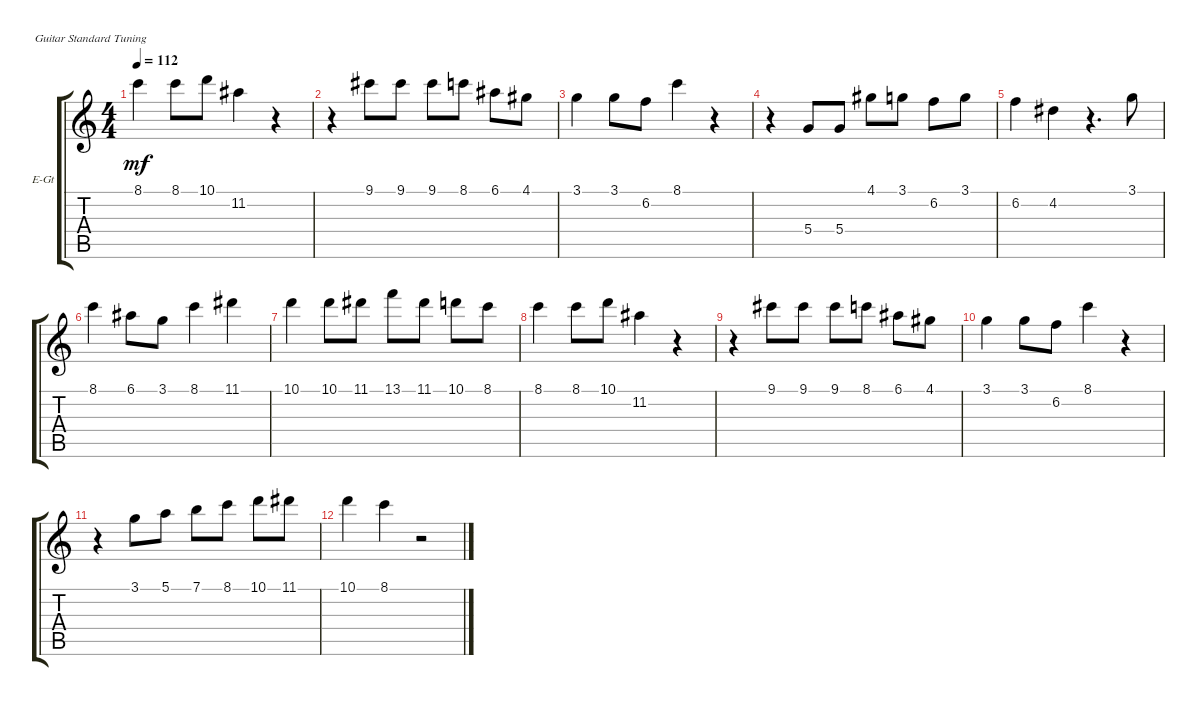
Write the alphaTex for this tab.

\bracketExtendMode groupsimilarinstruments
\firstSystemTrackNameOrientation horizontal
\otherSystemsTrackNameOrientation horizontal
\track ("Voice" "E-Gt") {instrument acousticgrandpiano}
\staff {score tabs}
\tuning (E4 B3 G3 D3 A2 E2)
\displaytranspose 12
\ts (4 4)
\tempo 112
\clef g2
\scale
0.333333
\ks c
8.1.4{dy mf} 8.1.8 10.1.8 11.2.4 r.4 |
\scale
0.333333 r.4 9.1.8 9.1.8 9.1.8 8.1.8 6.1.8 4.1.8 |
\scale
0.333333 3.1.4 3.1.8 6.2.8 8.1.4 r.4 |
\scale
0.333333 r.4 5.4.8 5.4.8 4.1.8 3.1.8 6.2.8 3.1.8 |
\scale
0.333333 6.2.4 4.2.4 r.4{d} 3.1.8 |
\scale
0.333333 8.1.4 6.1.8 3.1.8 8.1.4 11.1.4 |
\scale
0.333333 10.1.4 10.1.8 11.1.8 13.1.8 11.1.8 10.1.8 8.1.8 |
\scale
0.333333 8.1.4 8.1.8 10.1.8 11.2.4 r.4 |
\scale
0.333333 r.4 9.1.8 9.1.8 9.1.8 8.1.8 6.1.8 4.1.8 |
\scale
0.333333 3.1.4 3.1.8 6.2.8 8.1.4 r.4 |
\scale
0.333333 r.4 3.1.8 5.1.8 7.1.8 8.1.8 10.1.8 11.1.8 |
\scale
0.333333 10.1.4 8.1.4 r.2
